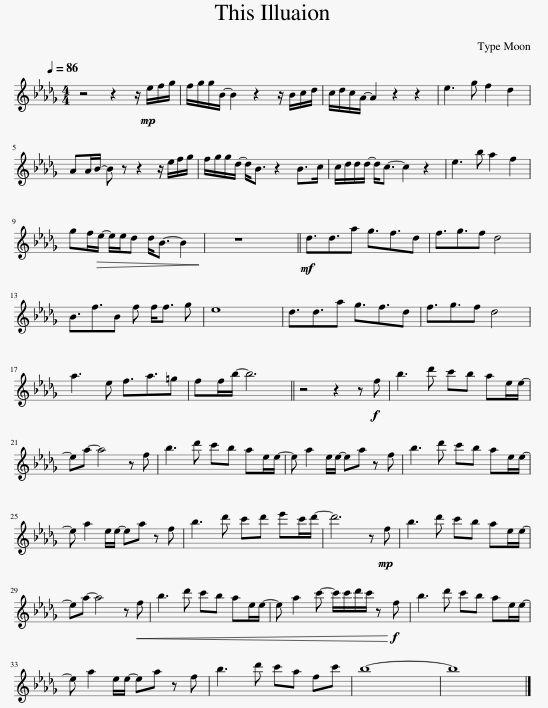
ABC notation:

X:1
L:1/8
M:4/4
I:linebreak $
K:Db
V:1 treble
V:1
 z4 z2 z/[Q:1/4=86]!mp! e/f/g/ | f/g/g/B/- B2 z2 z/ B/c/d/ | c/d/c/A/- A2 z2 z2 | e3 g f2 d2 |$ AA/B/- B z z2 z/ e/f/g/ | %5
 f/g/g/d/- d<B z2 B>c | c/d/d/d/- d<c- c2 z2 | e3 b a2 f2 |$ gf/!>(!e/- e/e/d d<B- B2!>)! | z8 || %10
!mf! d3/2d3/2a g3/2f3/2d | f3/2g3/2f d4 |$ B3/2f3/2B f f<f g | e8 | d3/2d3/2a g3/2f3/2d | %15
 f3/2g3/2f d4 |$ a3 e f3/2a3/2=g | ff/b/- b6 || z4 z2 z!f! f | b3 d' c'b ae/e/- |$ %20
 ea- a4 z f | b3 d' c'b ae/e/- | e a2 e/e/- ea z f | b3 d' c'b ae/e/- |$ e a2 e/e/- ea z f | %25
 b3 d' c'd' e'c'/d'/- | d'6 z!mp! f | b3 d' c'b ae/e/- |$ ea- a4 z!<(! f | b3 d' c'b ae/e/- | %30
 e a2 c'- c'/c'/d'/c'/ z!<)!!f! f | b3 d' c'b ae/e/- |$ e a2 e/e/- ea z f | b3 d' c'a fc' | b8- | %35
 b8 |] %36
